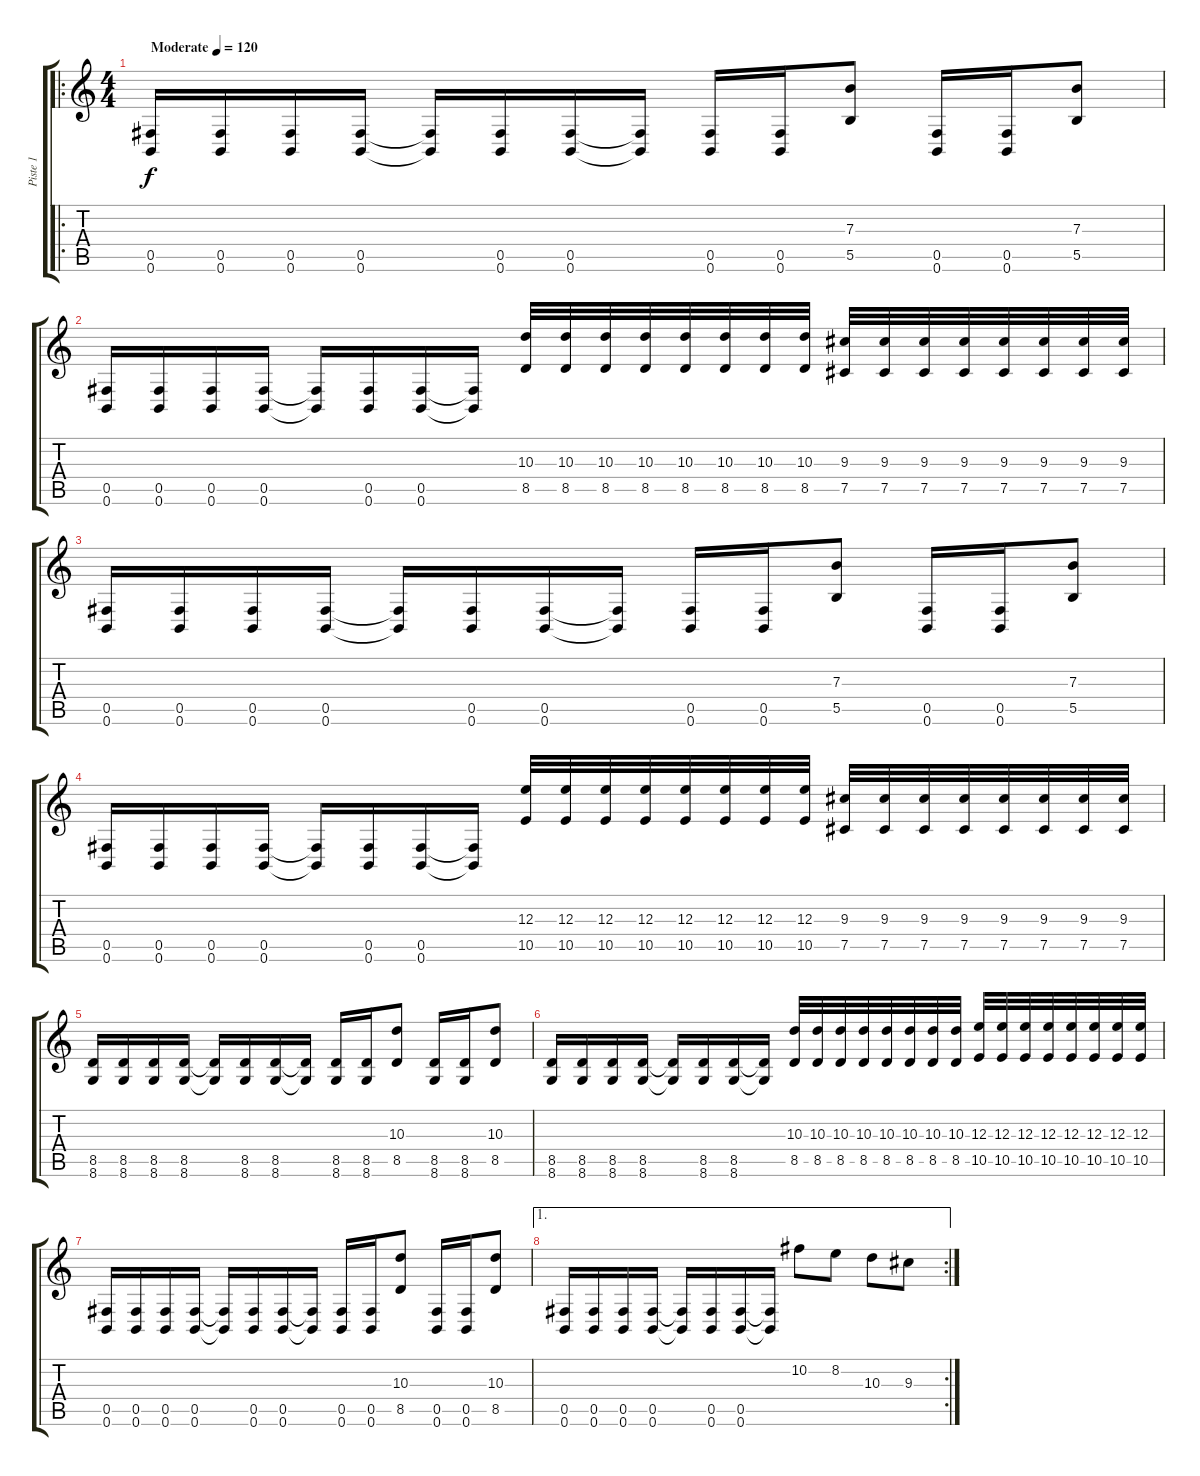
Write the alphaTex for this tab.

\track ("Piste 1" "Piste 1") {instrument distortionguitar}
\staff {score tabs}
\tuning (Db4 Ab3 E3 B2 Gb2 B1) {hide}
\ro
\ts (4 4)
\tempo (120 "Moderate")
\clef g2
\ks c
(0.5 0.6).16{dy f instrument distortionguitar} (0.5 0.6).16 (0.5 0.6).16 (0.5 0.6).16 (0.5{t} 0.6{t}).16 (0.5 0.6).16 (0.5 0.6).16 (0.5{t} 0.6{t}).16 (0.5 0.6).16 (0.5 0.6).16 (7.3 5.5).8 (0.5 0.6).16 (0.5 0.6).16 (7.3 5.5).8 |
(0.5 0.6).16 (0.5 0.6).16 (0.5 0.6).16 (0.5 0.6).16 (0.5{t} 0.6{t}).16 (0.5 0.6).16 (0.5 0.6).16 (0.5{t} 0.6{t}).16 (10.3 8.5).32 (10.3 8.5).32 (10.3 8.5).32 (10.3 8.5).32 (10.3 8.5).32 (10.3 8.5).32 (10.3 8.5).32 (10.3 8.5).32 (9.3 7.5).32 (9.3 7.5).32 (9.3 7.5).32 (9.3 7.5).32 (9.3 7.5).32 (9.3 7.5).32 (9.3 7.5).32 (9.3 7.5).32 |
(0.5 0.6).16 (0.5 0.6).16 (0.5 0.6).16 (0.5 0.6).16 (0.5{t} 0.6{t}).16 (0.5 0.6).16 (0.5 0.6).16 (0.5{t} 0.6{t}).16 (0.5 0.6).16 (0.5 0.6).16 (7.3 5.5).8 (0.5 0.6).16 (0.5 0.6).16 (7.3 5.5).8 |
(0.5 0.6).16 (0.5 0.6).16 (0.5 0.6).16 (0.5 0.6).16 (0.5{t} 0.6{t}).16 (0.5 0.6).16 (0.5 0.6).16 (0.5{t} 0.6{t}).16 (12.3 10.5).32 (12.3 10.5).32 (12.3 10.5).32 (12.3 10.5).32 (12.3 10.5).32 (12.3 10.5).32 (12.3 10.5).32 (12.3 10.5).32 (9.3 7.5).32 (9.3 7.5).32 (9.3 7.5).32 (9.3 7.5).32 (9.3 7.5).32 (9.3 7.5).32 (9.3 7.5).32 (9.3 7.5).32 |
(8.5 8.6).16 (8.5 8.6).16 (8.5 8.6).16 (8.5 8.6).16 (8.5{t} 8.6{t}).16 (8.5 8.6).16 (8.5 8.6).16 (8.5{t} 8.6{t}).16 (8.5 8.6).16 (8.5 8.6).16 (10.3 8.5).8 (8.5 8.6).16 (8.5 8.6).16 (10.3 8.5).8 |
(8.5 8.6).16 (8.5 8.6).16 (8.5 8.6).16 (8.5 8.6).16 (8.5{t} 8.6{t}).16 (8.5 8.6).16 (8.5 8.6).16 (8.5{t} 8.6{t}).16 (10.3 8.5).32 (10.3 8.5).32 (10.3 8.5).32 (10.3 8.5).32 (10.3 8.5).32 (10.3 8.5).32 (10.3 8.5).32 (10.3 8.5).32 (12.3 10.5).32 (12.3 10.5).32 (12.3 10.5).32 (12.3 10.5).32 (12.3 10.5).32 (12.3 10.5).32 (12.3 10.5).32 (12.3 10.5).32 |
(0.5 0.6).16 (0.5 0.6).16 (0.5 0.6).16 (0.5 0.6).16 (0.5{t} 0.6{t}).16 (0.5 0.6).16 (0.5 0.6).16 (0.5{t} 0.6{t}).16 (0.5 0.6).16 (0.5 0.6).16 (10.3 8.5).8 (0.5 0.6).16 (0.5 0.6).16 (10.3 8.5).8 |
\ae 1
\rc 2
(0.5 0.6).16 (0.5 0.6).16 (0.5 0.6).16 (0.5 0.6).16 (0.5{t} 0.6{t}).16 (0.5 0.6).16 (0.5 0.6).16 (0.5{t} 0.6{t}).16 10.2.8 8.2.8 10.3.8 9.3.8
